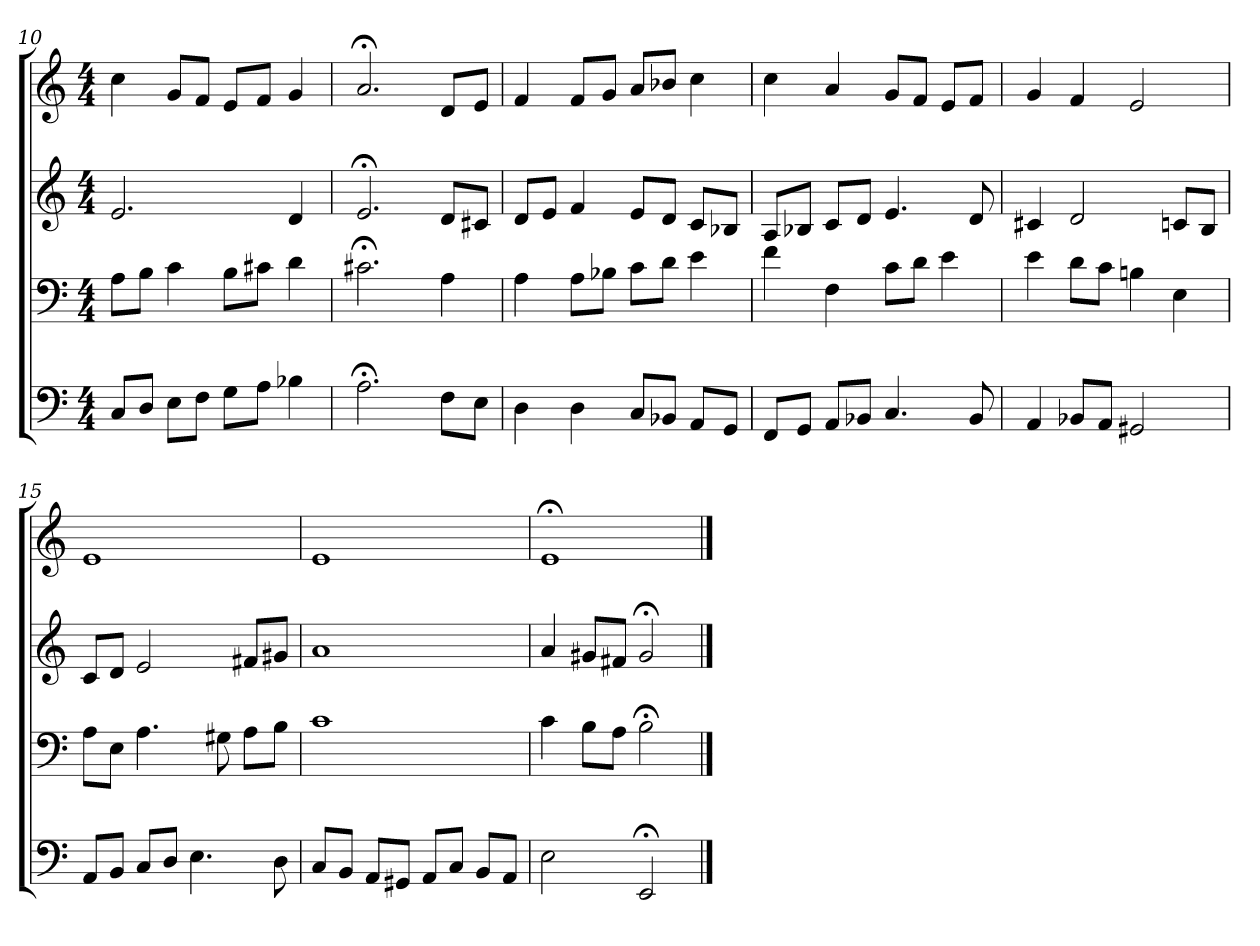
**kern	**kern	**kern	**kern
*part4	*part3	*part2	*part1
*staff4	*staff3	*staff2	*staff1
*clefF4	*clefF4	*clefG2	*clefG2
*k[]	*k[]	*k[]	*k[]
*C:	*C:	*C:	*a:
*M4/4	*M4/4	*M4/4	*M4/4
=10	=10	=10	=10
8C/L	8A\L	2.e	4cc
8D/J	8B\J	.	.
8E\L	4c	.	8g/L
8F\J	.	.	8f/J
8G\L	8B\L	.	8e/L
8A\J	8c#X\J	.	8f/J
4B-X	4d	4d	4g
=11	=11	=11	=11
2.A;<	2.c#X;<	2.e;<	2.a;<
8F\L	4A	8d/L	8d/L
8E\J	.	8c#X/J	8e/J
=12	=12	=12	=12
4D	4A	8d/L	4f
.	.	8e/J	.
4D	8A\L	4f	8f/L
.	8B-X\J	.	8g/J
8C/L	8c\L	8e/L	8a/L
8BB-X/J	8d\J	8d/J	8b-X/J
8AA/L	4e	8c/L	4cc
8GG/J	.	8B-X/J	.
=13	=13	=13	=13
8FF/L	4f	8A/L	4cc
8GG/J	.	8B-X/J	.
8AA/L	4F	8c/L	4a
8BB-X/J	.	8d/J	.
4.C	8c\L	4.e	8g/L
.	8d\J	.	8f/J
.	4e	.	8e/L
8BB-	.	8d	8f/J
=14	=14	=14	=14
4AA	4e	4c#X	4g
8BB-X/L	8d\L	2d	4f
8AA/J	8c\J	.	.
2GG#X	4Bn	.	2e
.	4E	8cn/L	.
.	.	8B/J	.
=15	=15	=15	=15
8AA/L	8A\L	8c/L	1e
8BB/J	8E\J	8d/J	.
8C/L	4.A	2e	.
8D/J	.	.	.
4.E	.	.	.
.	8G#X	.	.
.	8A\L	8f#X/L	.
8D	8B\J	8g#X/J	.
=16	=16	=16	=16
8C/L	1c	1a	1e
8BB/J	.	.	.
8AA/L	.	.	.
8GG#X/J	.	.	.
8AA/L	.	.	.
8C/J	.	.	.
8BB/L	.	.	.
8AA/J	.	.	.
=17	=17	=17	=17
2E	4c	4a	1e;<
.	8B\L	8g#X/L	.
.	8A\J	8f#X/J	.
2EE;<	2B;<	2g#;<	.
==	==	==	==
*-	*-	*-	*-
